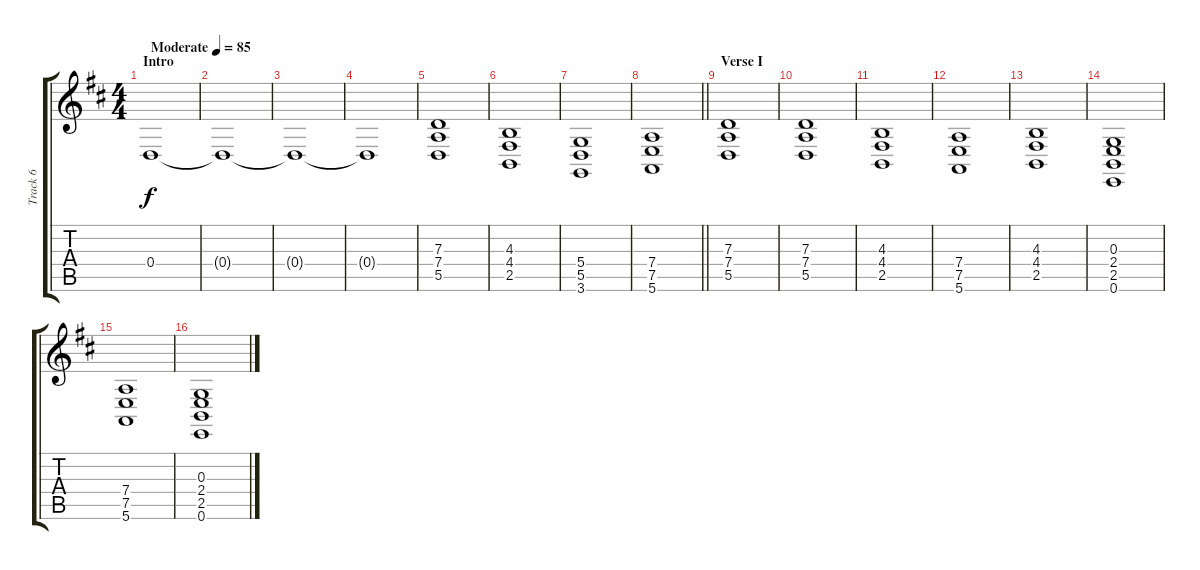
\track ("Track 6" "Track 6") {instrument stringensemble1}
\staff {score tabs}
\tuning (E4 B3 G3 D3 A2 E2) {hide}
\ts (4 4)
\section ("" "Intro")
\tempo (85 "Moderate")
\clef g2
\ks d
0.4.1{dy f volume 11 instrument stringensemble2} |
0.4{t}.1 |
0.4{t}.1 |
0.4{t}.1 |
(7.3 7.4 5.5).1 |
(4.3 4.4 2.5).1 |
(5.4 5.5 3.6).1 |
\barLineRight lightlight
(7.4 7.5 5.6).1 |
\section ("" "Verse I")
(7.3 7.4 5.5).1 |
(7.3 7.4 5.5).1 |
(4.3 4.4 2.5).1 |
(7.4 7.5 5.6).1 |
(4.3 4.4 2.5).1 |
(0.3 2.4 2.5 0.6).1 |
(7.4 7.5 5.6).1 |
(0.3 2.4 2.5 0.6).1
